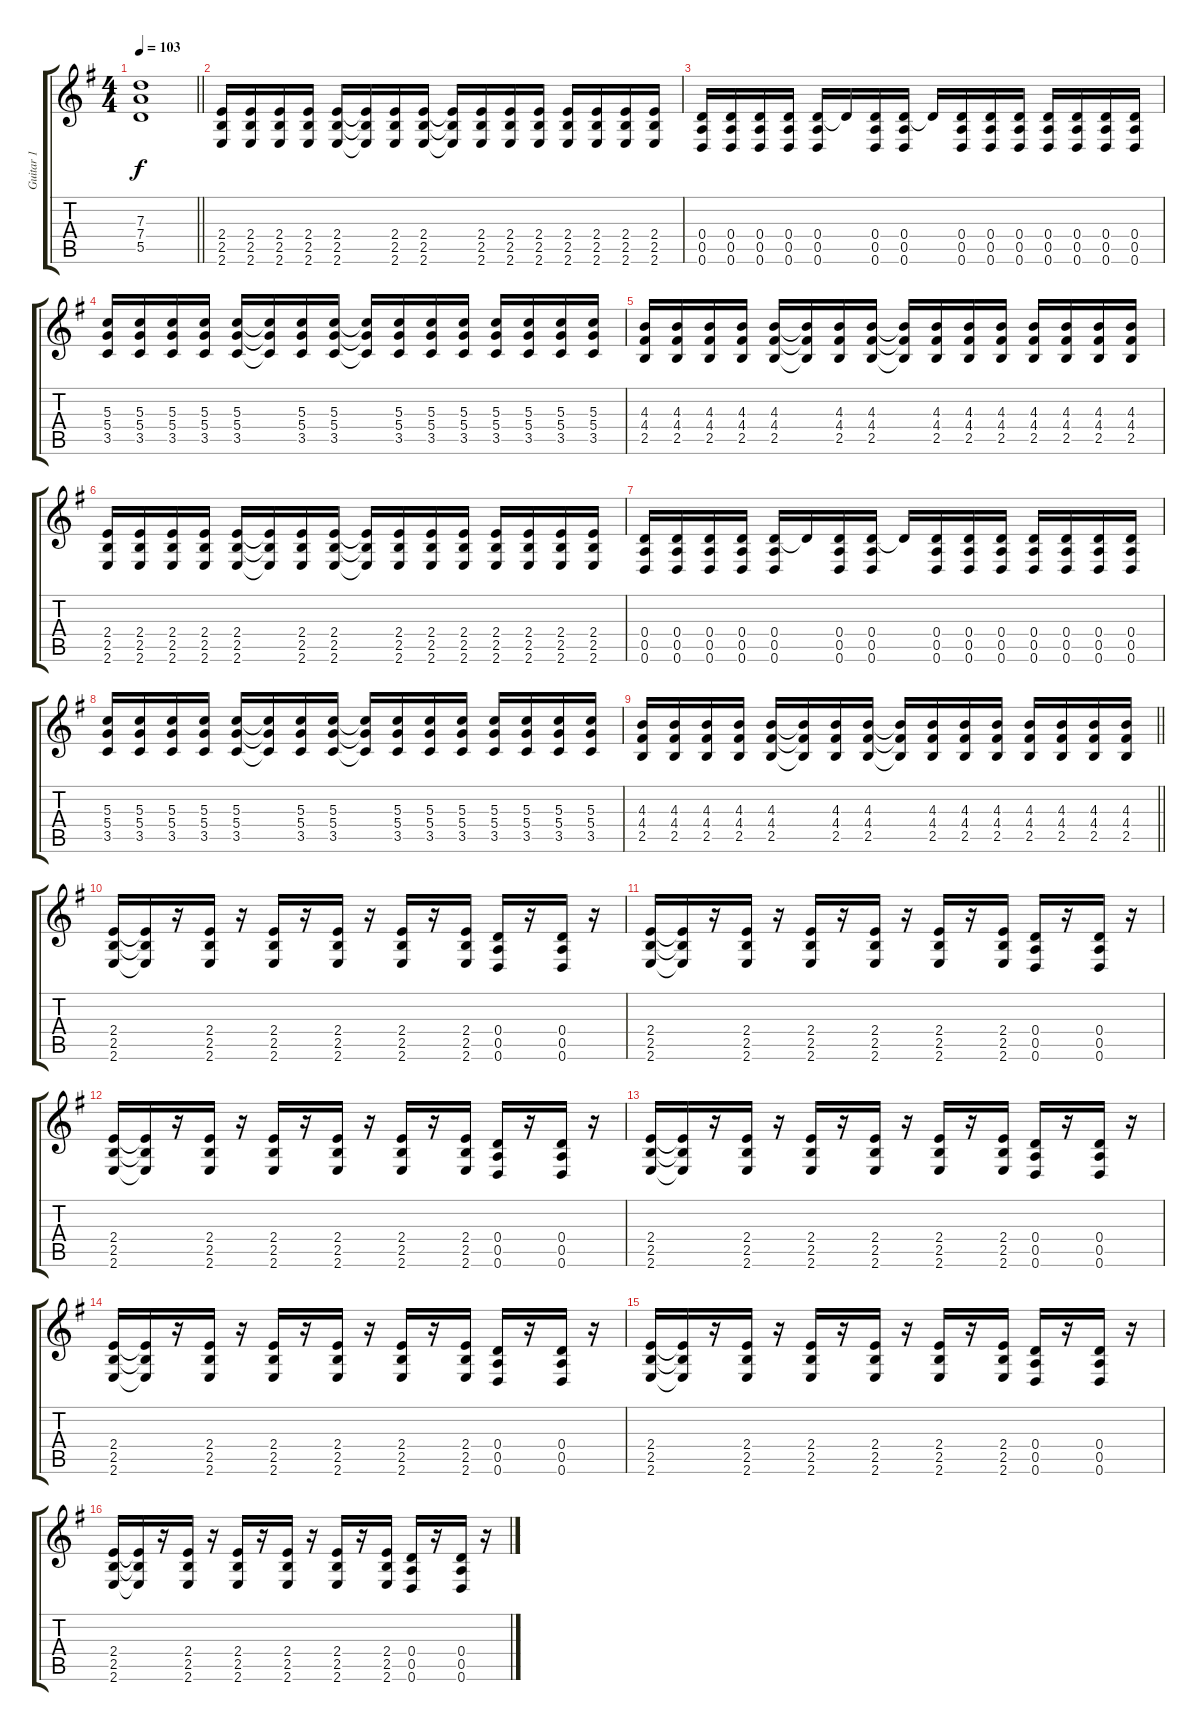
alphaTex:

\track ("Guitar 1" "Guitar 1") {instrument distortionguitar}
\staff {score tabs}
\tuning (E4 B3 G3 D3 A2 D2) {hide}
\ts (4 4)
\tempo 103
\clef g2
\barLineRight lightlight
\ks eminor
(7.3 7.4 5.5).1{dy f} |
(2.4 2.5 2.6).16 (2.4 2.5 2.6).16 (2.4 2.5 2.6).16 (2.4 2.5 2.6).16 (2.4 2.5 2.6).16 (2.4{t} 2.5{t} 2.6{t}).16 (2.4 2.5 2.6).16 (2.4 2.5 2.6).16 (2.4{t} 2.5{t} 2.6{t}).16 (2.4 2.5 2.6).16 (2.4 2.5 2.6).16 (2.4 2.5 2.6).16 (2.4 2.5 2.6).16 (2.4 2.5 2.6).16 (2.4 2.5 2.6).16 (2.4 2.5 2.6).16 |
(0.4 0.5 0.6).16 (0.4 0.5 0.6).16 (0.4 0.5 0.6).16 (0.4 0.5 0.6).16 (0.4 0.5 0.6).16 0.4{t}.16 (0.4 0.5 0.6).16 (0.4 0.5 0.6).16 0.4{t}.16 (0.4 0.5 0.6).16 (0.4 0.5 0.6).16 (0.4 0.5 0.6).16 (0.4 0.5 0.6).16 (0.4 0.5 0.6).16 (0.4 0.5 0.6).16 (0.4 0.5 0.6).16 |
(5.3 5.4 3.5).16 (5.3 5.4 3.5).16 (5.3 5.4 3.5).16 (5.3 5.4 3.5).16 (5.3 5.4 3.5).16 (5.3{t} 5.4{t} 3.5{t}).16 (5.3 5.4 3.5).16 (5.3 5.4 3.5).16 (5.3{t} 5.4{t} 3.5{t}).16 (5.3 5.4 3.5).16 (5.3 5.4 3.5).16 (5.3 5.4 3.5).16 (5.3 5.4 3.5).16 (5.3 5.4 3.5).16 (5.3 5.4 3.5).16 (5.3 5.4 3.5).16 |
(4.3 4.4 2.5).16 (4.3 4.4 2.5).16 (4.3 4.4 2.5).16 (4.3 4.4 2.5).16 (4.3 4.4 2.5).16 (4.3{t} 4.4{t} 2.5{t}).16 (4.3 4.4 2.5).16 (4.3 4.4 2.5).16 (4.3{t} 4.4{t} 2.5{t}).16 (4.3 4.4 2.5).16 (4.3 4.4 2.5).16 (4.3 4.4 2.5).16 (4.3 4.4 2.5).16 (4.3 4.4 2.5).16 (4.3 4.4 2.5).16 (4.3 4.4 2.5).16 |
(2.4 2.5 2.6).16 (2.4 2.5 2.6).16 (2.4 2.5 2.6).16 (2.4 2.5 2.6).16 (2.4 2.5 2.6).16 (2.4{t} 2.5{t} 2.6{t}).16 (2.4 2.5 2.6).16 (2.4 2.5 2.6).16 (2.4{t} 2.5{t} 2.6{t}).16 (2.4 2.5 2.6).16 (2.4 2.5 2.6).16 (2.4 2.5 2.6).16 (2.4 2.5 2.6).16 (2.4 2.5 2.6).16 (2.4 2.5 2.6).16 (2.4 2.5 2.6).16 |
(0.4 0.5 0.6).16 (0.4 0.5 0.6).16 (0.4 0.5 0.6).16 (0.4 0.5 0.6).16 (0.4 0.5 0.6).16 0.4{t}.16 (0.4 0.5 0.6).16 (0.4 0.5 0.6).16 0.4{t}.16 (0.4 0.5 0.6).16 (0.4 0.5 0.6).16 (0.4 0.5 0.6).16 (0.4 0.5 0.6).16 (0.4 0.5 0.6).16 (0.4 0.5 0.6).16 (0.4 0.5 0.6).16 |
(5.3 5.4 3.5).16 (5.3 5.4 3.5).16 (5.3 5.4 3.5).16 (5.3 5.4 3.5).16 (5.3 5.4 3.5).16 (5.3{t} 5.4{t} 3.5{t}).16 (5.3 5.4 3.5).16 (5.3 5.4 3.5).16 (5.3{t} 5.4{t} 3.5{t}).16 (5.3 5.4 3.5).16 (5.3 5.4 3.5).16 (5.3 5.4 3.5).16 (5.3 5.4 3.5).16 (5.3 5.4 3.5).16 (5.3 5.4 3.5).16 (5.3 5.4 3.5).16 |
\barLineRight lightlight
(4.3 4.4 2.5).16 (4.3 4.4 2.5).16 (4.3 4.4 2.5).16 (4.3 4.4 2.5).16 (4.3 4.4 2.5).16 (4.3{t} 4.4{t} 2.5{t}).16 (4.3 4.4 2.5).16 (4.3 4.4 2.5).16 (4.3{t} 4.4{t} 2.5{t}).16 (4.3 4.4 2.5).16 (4.3 4.4 2.5).16 (4.3 4.4 2.5).16 (4.3 4.4 2.5).16 (4.3 4.4 2.5).16 (4.3 4.4 2.5).16 (4.3 4.4 2.5).16 |
(2.4 2.5 2.6).16 (2.4{t} 2.5{t} 2.6{t}).16 r.16 (2.4 2.5 2.6).16 r.16 (2.4 2.5 2.6).16 r.16 (2.4 2.5 2.6).16 r.16 (2.4 2.5 2.6).16 r.16 (2.4 2.5 2.6).16 (0.4 0.5 0.6).16 r.16 (0.4 0.5 0.6).16 r.16 |
(2.4 2.5 2.6).16 (2.4{t} 2.5{t} 2.6{t}).16 r.16 (2.4 2.5 2.6).16 r.16 (2.4 2.5 2.6).16 r.16 (2.4 2.5 2.6).16 r.16 (2.4 2.5 2.6).16 r.16 (2.4 2.5 2.6).16 (0.4 0.5 0.6).16 r.16 (0.4 0.5 0.6).16 r.16 |
(2.4 2.5 2.6).16 (2.4{t} 2.5{t} 2.6{t}).16 r.16 (2.4 2.5 2.6).16 r.16 (2.4 2.5 2.6).16 r.16 (2.4 2.5 2.6).16 r.16 (2.4 2.5 2.6).16 r.16 (2.4 2.5 2.6).16 (0.4 0.5 0.6).16 r.16 (0.4 0.5 0.6).16 r.16 |
(2.4 2.5 2.6).16 (2.4{t} 2.5{t} 2.6{t}).16 r.16 (2.4 2.5 2.6).16 r.16 (2.4 2.5 2.6).16 r.16 (2.4 2.5 2.6).16 r.16 (2.4 2.5 2.6).16 r.16 (2.4 2.5 2.6).16 (0.4 0.5 0.6).16 r.16 (0.4 0.5 0.6).16 r.16 |
(2.4 2.5 2.6).16 (2.4{t} 2.5{t} 2.6{t}).16 r.16 (2.4 2.5 2.6).16 r.16 (2.4 2.5 2.6).16 r.16 (2.4 2.5 2.6).16 r.16 (2.4 2.5 2.6).16 r.16 (2.4 2.5 2.6).16 (0.4 0.5 0.6).16 r.16 (0.4 0.5 0.6).16 r.16 |
(2.4 2.5 2.6).16 (2.4{t} 2.5{t} 2.6{t}).16 r.16 (2.4 2.5 2.6).16 r.16 (2.4 2.5 2.6).16 r.16 (2.4 2.5 2.6).16 r.16 (2.4 2.5 2.6).16 r.16 (2.4 2.5 2.6).16 (0.4 0.5 0.6).16 r.16 (0.4 0.5 0.6).16 r.16 |
(2.4 2.5 2.6).16 (2.4{t} 2.5{t} 2.6{t}).16 r.16 (2.4 2.5 2.6).16 r.16 (2.4 2.5 2.6).16 r.16 (2.4 2.5 2.6).16 r.16 (2.4 2.5 2.6).16 r.16 (2.4 2.5 2.6).16 (0.4 0.5 0.6).16 r.16 (0.4 0.5 0.6).16 r.16
